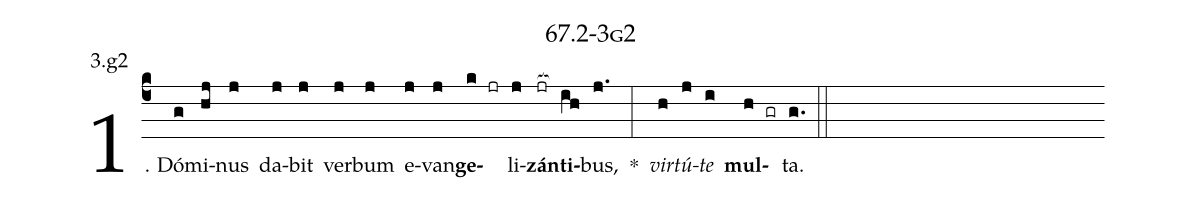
name: 67.2-3g2;
annotation: 3.g2;
%%
(c4)1. Dó(g)mi(hj)nus(j) da(j)bit(j) ver(j)bum(j) e(j)van(j)<b>ge</b>(k jr)li(j)<b>zán</b>(jr[ocb:1{])<b>ti</b>(ih[ocb:0}])bus,(j.) *(:) <i>vir</i>(h)<i>tú</i>(j)<i>te</i>(i) <b>mul</b>(h gr)ta.(g.) (::)


%E(j) u(h) o(j) u(i) a(h) e.(g.) (::)
